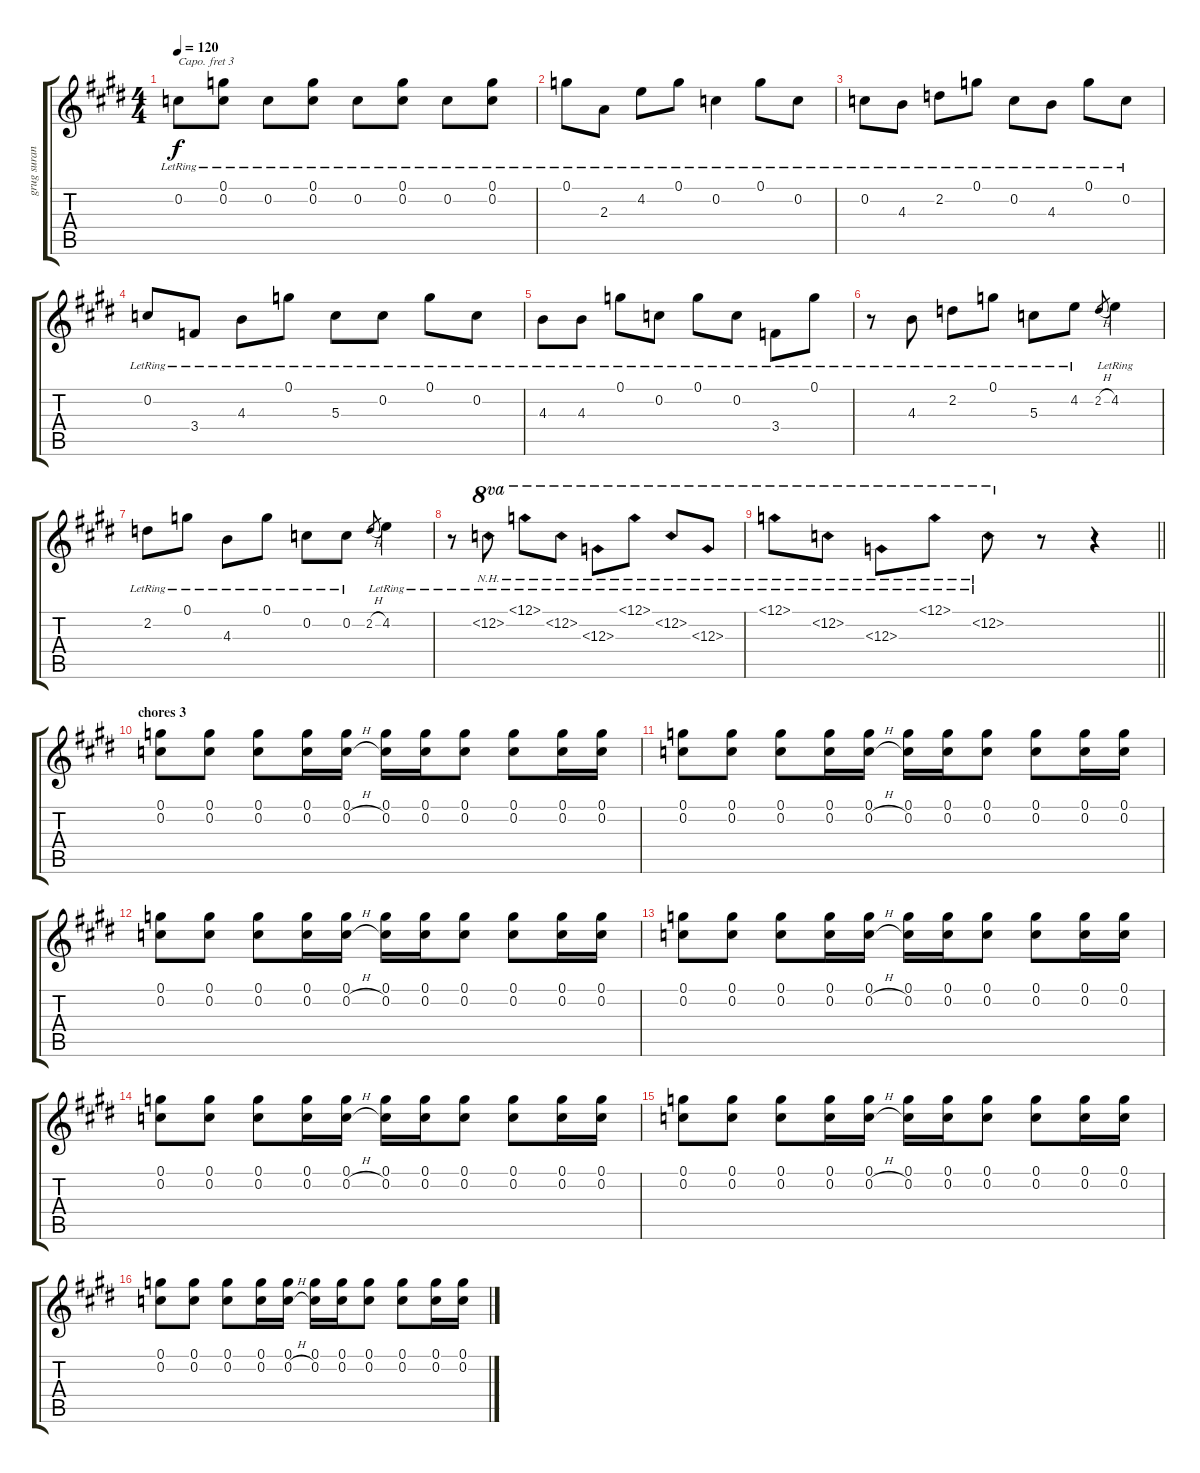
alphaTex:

\track ("grug suran(guitar)" "grug suran") {instrument distortionguitar}
\staff {score tabs}
\capo 3
\tuning (E4 A3 E3 B2 Gb2 Db2) {hide}
\ts (4 4)
\tempo 120
\clef g2
\ks e
0.2{lr}.8{dy f} (0.1{lr} 0.2{lr}).8 0.2{lr}.8 (0.1{lr} 0.2{lr}).8 0.2{lr}.8 (0.1{lr} 0.2{lr}).8 0.2{lr}.8 (0.1{lr} 0.2{lr}).8 |
0.1{lr}.8 2.3{lr}.8 4.2{lr}.8 0.1{lr}.8 0.2{lr}.4 0.1{lr}.8 0.2{lr}.8 |
0.2{lr}.8 4.3{lr}.8 2.2{lr}.8 0.1{lr}.8 0.2{lr}.8 4.3{lr}.8 0.1{lr}.8 0.2{lr}.8 |
0.2{lr}.8 3.4{lr}.8 4.3{lr}.8 0.1{lr}.8 5.3{lr}.8 0.2{lr}.8 0.1{lr}.8 0.2{lr}.8 |
4.3{lr}.8 4.3{lr}.8 0.1{lr}.8 0.2{lr}.8 0.1{lr}.8 0.2{lr}.8 3.4{lr}.8 0.1{lr}.8 |
r.8 4.3{lr}.8 2.2{lr}.8 0.1{lr}.8 5.3{lr}.8 4.2{lr}.8 2.2{h}.8{gr} 4.2{lr}.4 |
2.2{lr}.8 0.1{lr}.8 4.3{lr}.8 0.1{lr}.8 0.2{lr}.8 0.2{lr}.8 2.2{h}.8{gr} 4.2{lr}.4 |
r.8 12.2{nh lr}.8{ot 8va} 12.1{nh lr}.8{ot 8va} 12.2{nh lr}.8{ot 8va} 12.3{nh lr}.8{ot 8va} 12.1{nh lr}.8{ot 8va} 12.2{nh lr}.8{ot 8va} 12.3{nh lr}.8{ot 8va} |
\barLineRight lightlight
12.1{nh lr}.8{ot 8va} 12.2{nh lr}.8{ot 8va} 12.3{nh lr}.8{ot 8va} 12.1{nh lr}.8{ot 8va} 12.2{nh lr}.8{ot 8va} r.8 r.4 |
\section ("" "chores 3")
(0.1 0.2).8{volume 7 instrument distortionguitar} (0.1 0.2).8 (0.1 0.2).8 (0.1 0.2).16 (0.1 0.2{h}).16 (0.1 0.2).16 (0.1 0.2).16 (0.1 0.2).8 (0.1 0.2).8 (0.1 0.2).16 (0.1 0.2).16 |
(0.1 0.2).8 (0.1 0.2).8 (0.1 0.2).8 (0.1 0.2).16 (0.1 0.2{h}).16 (0.1 0.2).16 (0.1 0.2).16 (0.1 0.2).8 (0.1 0.2).8 (0.1 0.2).16 (0.1 0.2).16 |
(0.1 0.2).8 (0.1 0.2).8 (0.1 0.2).8 (0.1 0.2).16 (0.1 0.2{h}).16 (0.1 0.2).16 (0.1 0.2).16 (0.1 0.2).8 (0.1 0.2).8 (0.1 0.2).16 (0.1 0.2).16 |
(0.1 0.2).8 (0.1 0.2).8 (0.1 0.2).8 (0.1 0.2).16 (0.1 0.2{h}).16 (0.1 0.2).16 (0.1 0.2).16 (0.1 0.2).8 (0.1 0.2).8 (0.1 0.2).16 (0.1 0.2).16 |
(0.1 0.2).8 (0.1 0.2).8 (0.1 0.2).8 (0.1 0.2).16 (0.1 0.2{h}).16 (0.1 0.2).16 (0.1 0.2).16 (0.1 0.2).8 (0.1 0.2).8 (0.1 0.2).16 (0.1 0.2).16 |
(0.1 0.2).8 (0.1 0.2).8 (0.1 0.2).8 (0.1 0.2).16 (0.1 0.2{h}).16 (0.1 0.2).16 (0.1 0.2).16 (0.1 0.2).8 (0.1 0.2).8 (0.1 0.2).16 (0.1 0.2).16 |
(0.1 0.2).8 (0.1 0.2).8 (0.1 0.2).8 (0.1 0.2).16 (0.1 0.2{h}).16 (0.1 0.2).16 (0.1 0.2).16 (0.1 0.2).8 (0.1 0.2).8 (0.1 0.2).16 (0.1 0.2).16
